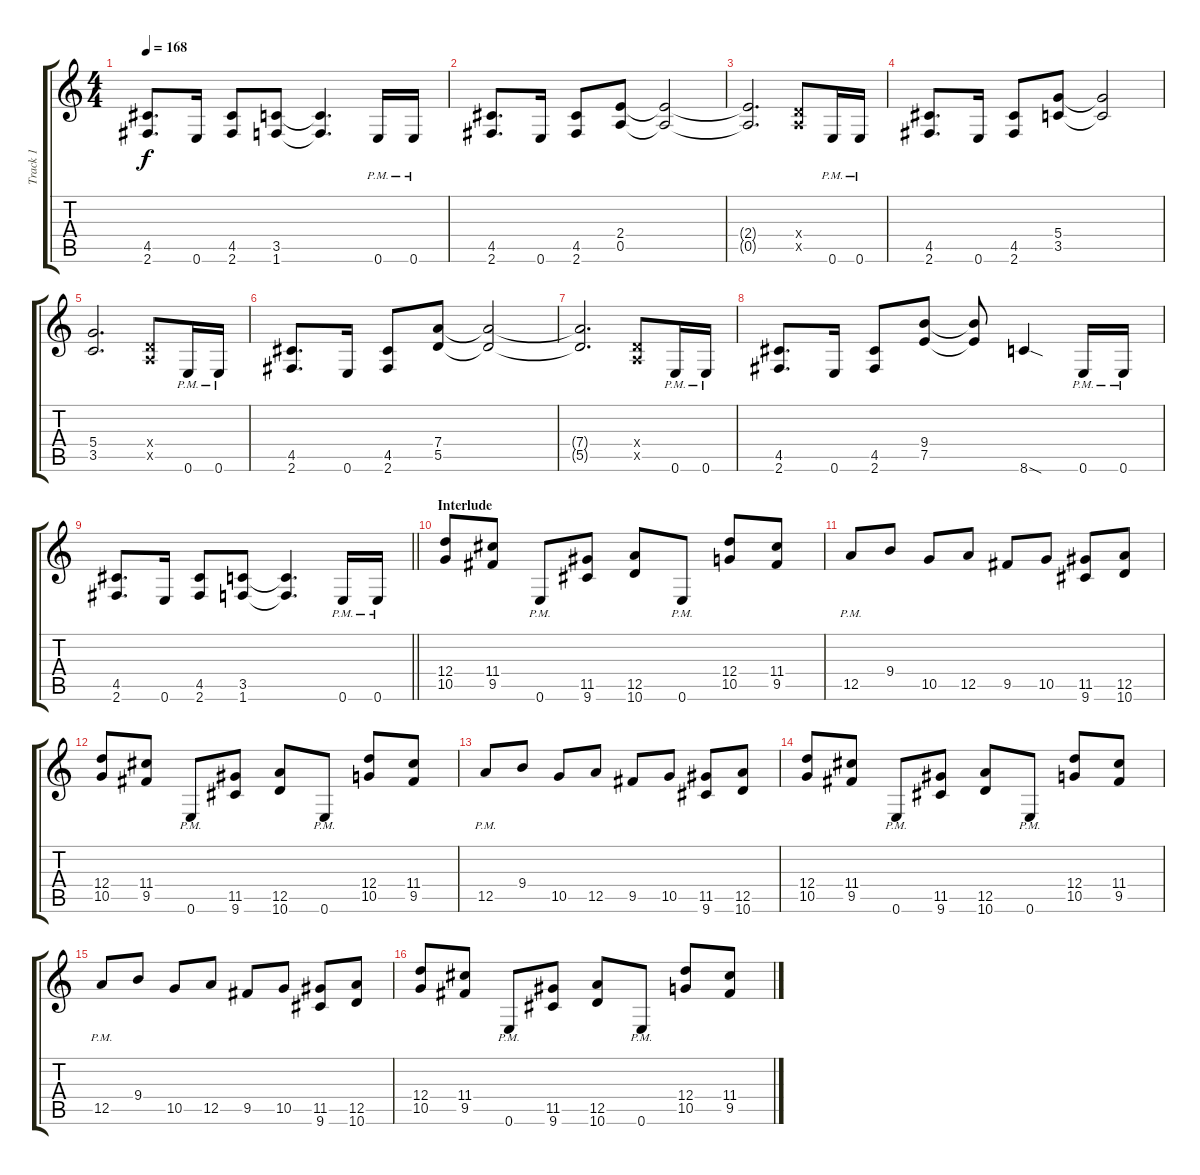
\track ("Track 1" "Track 1") {instrument distortionguitar}
\staff {score tabs}
\tuning (E4 B3 G3 D3 A2 E2) {hide}
\ts (4 4)
\tempo 168
\clef g2
\ks c
(4.5 2.6).8{d dy f} 0.6.16 (4.5 2.6).8 (3.5 1.6).8 (3.5{t} 1.6{t}).4{d} 0.6{pm}.16 0.6{pm}.16 |
(4.5 2.6).8{d} 0.6.16 (4.5 2.6).8 (2.4 0.5).8 (2.4{t} 0.5{t}).2 |
(2.4{t} 0.5{t}).2{d} (0.4{x} 0.5{x}).8 0.6{pm}.16 0.6{pm}.16 |
(4.5 2.6).8{d} 0.6.16 (4.5 2.6).8 (5.4 3.5).8 (5.4{t} 3.5{t}).2 |
(5.4 3.5).2{d} (0.4{x} 0.5{x}).8 0.6{pm}.16 0.6{pm}.16 |
(4.5 2.6).8{d} 0.6.16 (4.5 2.6).8 (7.4 5.5).8 (7.4{t} 5.5{t}).2 |
(7.4{t} 5.5{t}).2{d} (0.4{x} 0.5{x}).8 0.6{pm}.16 0.6{pm}.16 |
(4.5 2.6).8{d} 0.6.16 (4.5 2.6).8 (9.4 7.5).8 (9.4{t} 7.5{t}).8 8.6{sod}.4 0.6{pm}.16 0.6{pm}.16 |
\barLineRight lightlight
(4.5 2.6).8{d} 0.6.16 (4.5 2.6).8 (3.5 1.6).8 (3.5{t} 1.6{t}).4{d} 0.6{pm}.16 0.6{pm}.16 |
\section ("" "Interlude")
(12.4 10.5).8 (11.4 9.5).8 0.6{pm}.8 (11.5 9.6).8 (12.5 10.6).8 0.6{pm}.8 (12.4 10.5).8 (11.4 9.5).8 |
12.5{pm}.8 9.4.8 10.5.8 12.5.8 9.5.8 10.5.8 (11.5 9.6).8 (12.5 10.6).8 |
(12.4 10.5).8 (11.4 9.5).8 0.6{pm}.8 (11.5 9.6).8 (12.5 10.6).8 0.6{pm}.8 (12.4 10.5).8 (11.4 9.5).8 |
12.5{pm}.8 9.4.8 10.5.8 12.5.8 9.5.8 10.5.8 (11.5 9.6).8 (12.5 10.6).8 |
(12.4 10.5).8 (11.4 9.5).8 0.6{pm}.8 (11.5 9.6).8 (12.5 10.6).8 0.6{pm}.8 (12.4 10.5).8 (11.4 9.5).8 |
12.5{pm}.8 9.4.8 10.5.8 12.5.8 9.5.8 10.5.8 (11.5 9.6).8 (12.5 10.6).8 |
(12.4 10.5).8 (11.4 9.5).8 0.6{pm}.8 (11.5 9.6).8 (12.5 10.6).8 0.6{pm}.8 (12.4 10.5).8 (11.4 9.5).8
